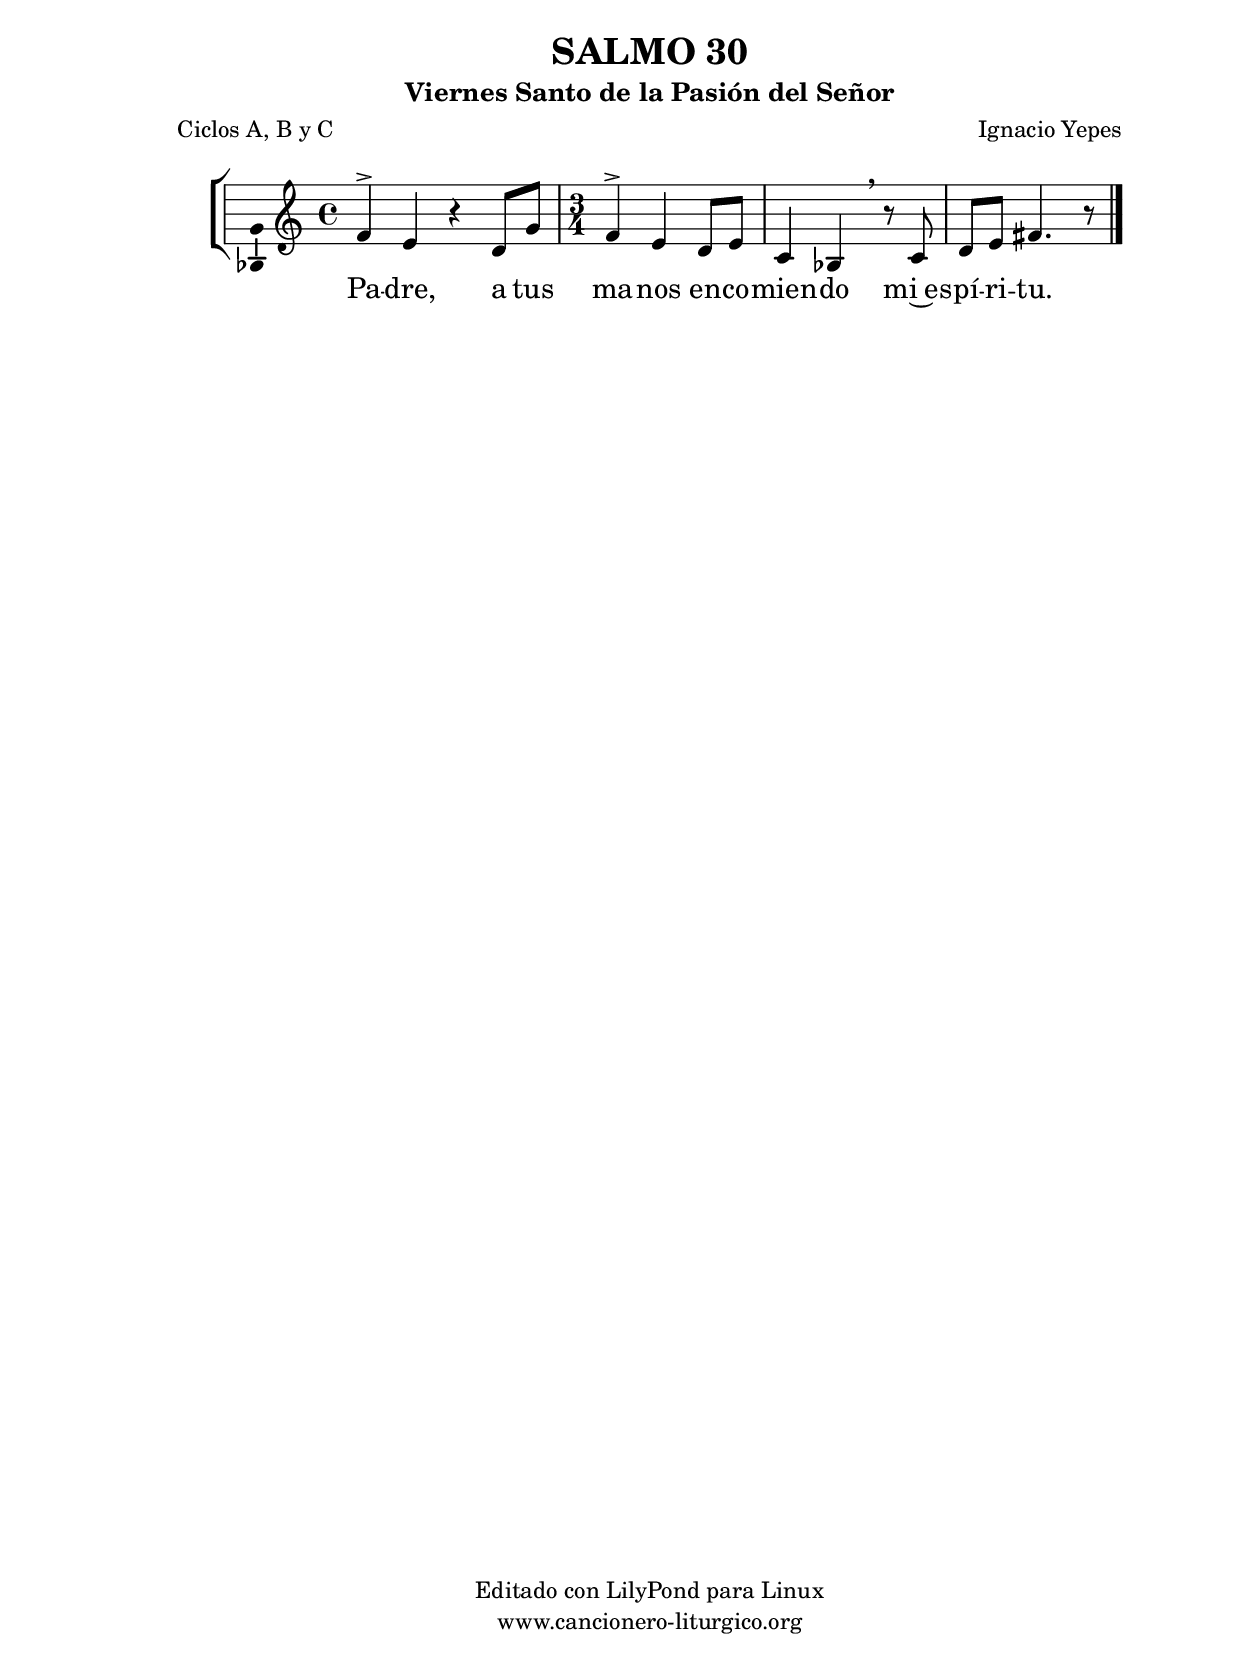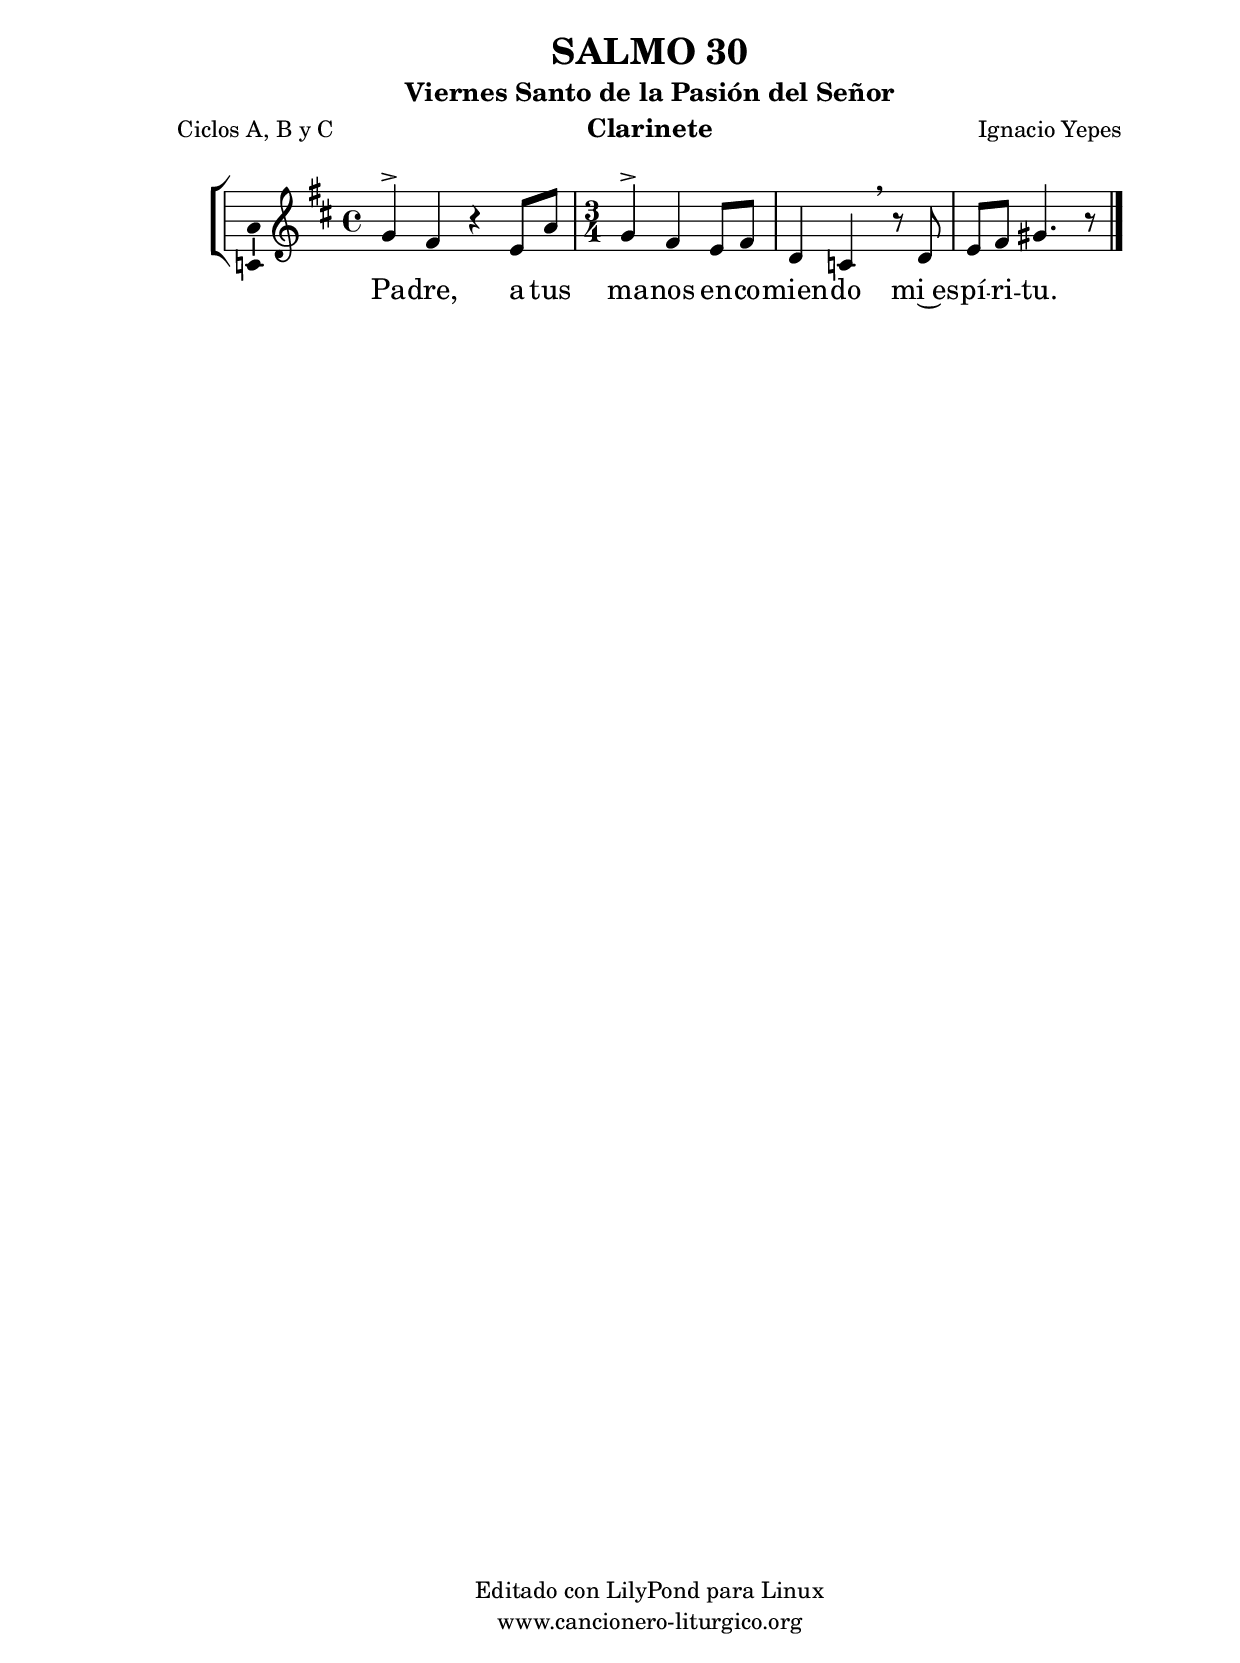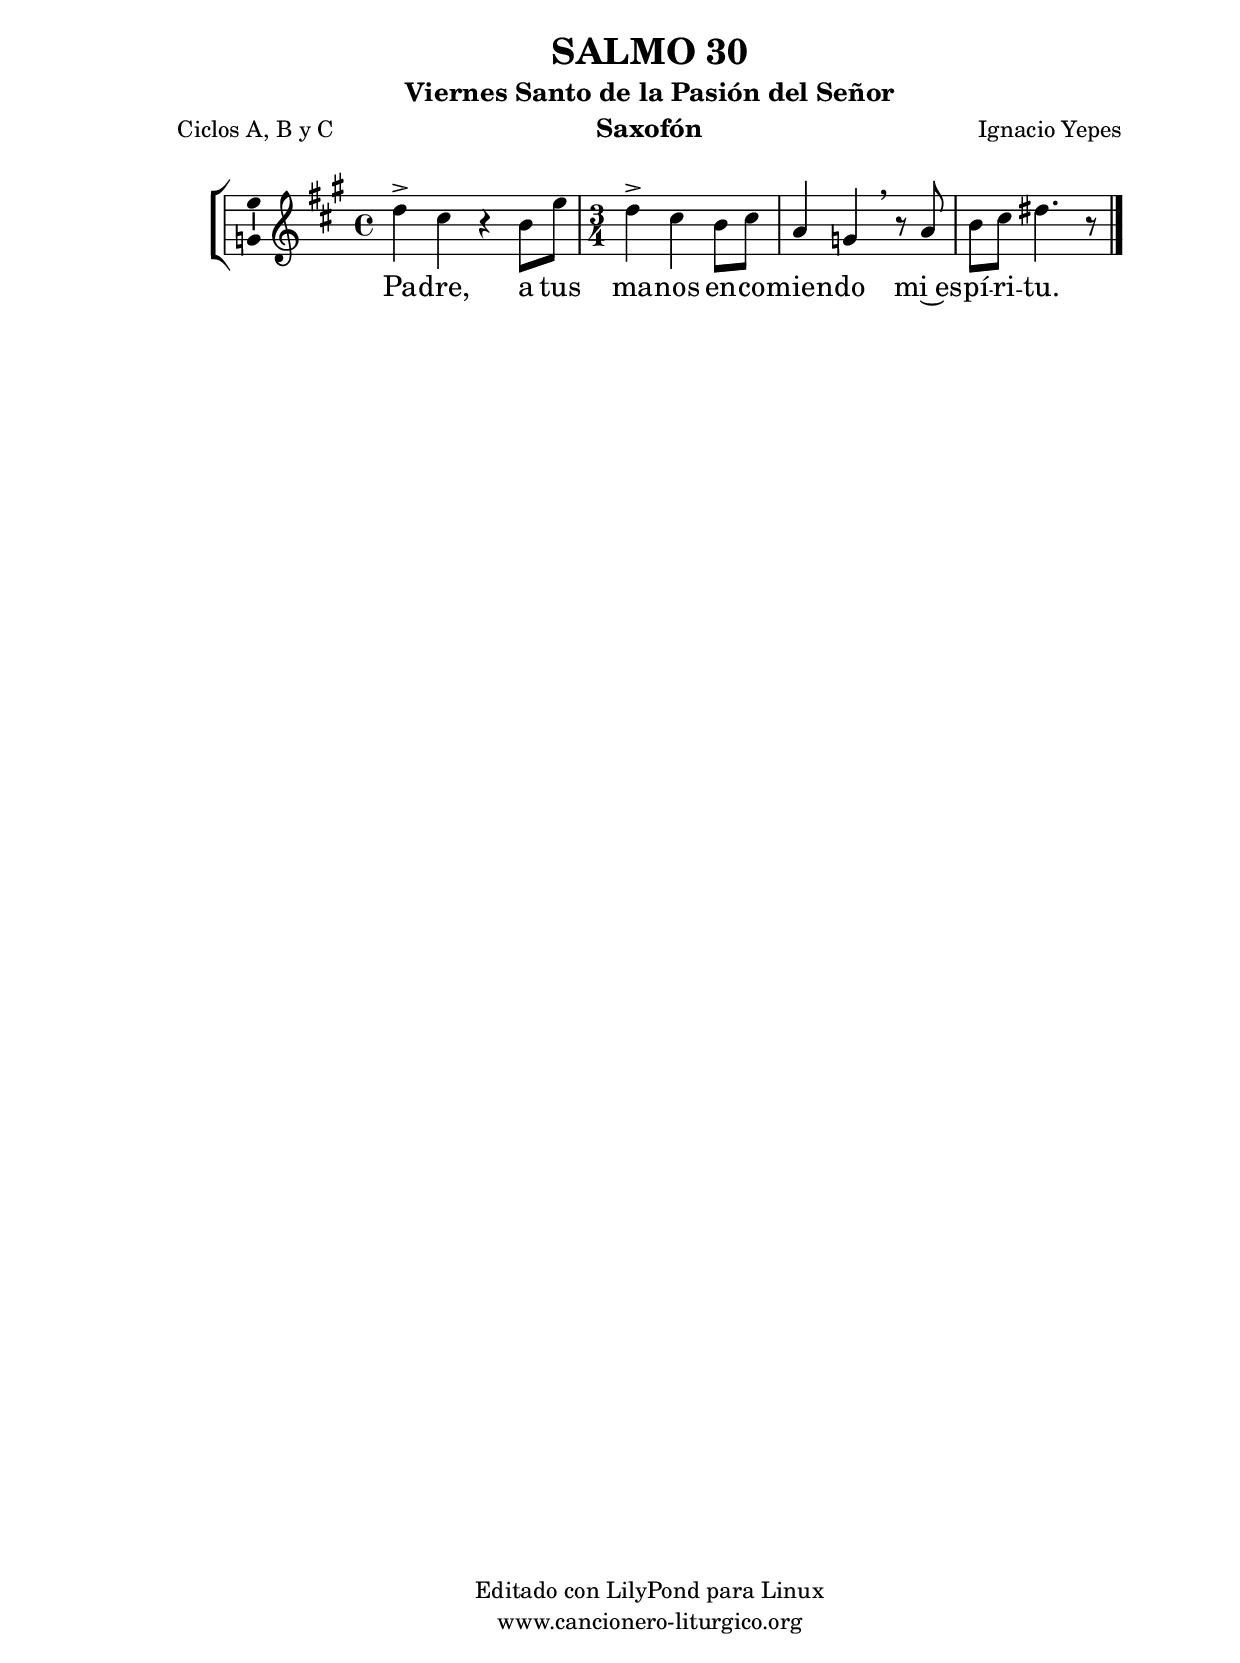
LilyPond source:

%
%para convertir .midi en .wav:
%timidity filename.midi -Ow -o finename.wav
%
%
%Para convertir de .wav a .mp3:
%lame -h -m j filename.wav
%
%
%para escuchar el midi:
%timidity nombrefichero.midi
%


%versión de lilypond para la que se ha escrito esta partitura:
\version "2.16.0"

	%Tamaño papel
	#(set-default-paper-size "a4")
	%Tamaño partitura
	#(set-global-staff-size 20)
	%No responde al pulsar sobre una nota
	#(ly:set-option 'point-and-click #f)

%parámetros del encabezamiento:
\header {
	title = "SALMO 30"
	subtitle = "Viernes Santo de la Pasión del Señor"
	composer = "Ignacio Yepes"
	poet = "Ciclos A, B y C"
	meter = ""
%	arranger = "Tono original: Fa m"
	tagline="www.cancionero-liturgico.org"
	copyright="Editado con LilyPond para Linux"
	tiempo = "Semana Santa"
	usos = "Salmo"
	letra = "Padre, a tus manos encomiendo mi espíritu."
	}

%parámetros asociados al papel:
\paper  {
	oddHeaderMarkup = \markup {\fill-line { \on-the-fly #not-first-page \fromproperty #'header:title \on-the-fly #not-first-page \fromproperty #'header:composer }}
	evenHeaderMarkup = \markup {\fill-line { \fromproperty #'header:composer \fromproperty #'header:title }}
	#(set-paper-size "a4")
	print-page-number = ##f
	first-page-number = 1
	print-first-page-number = ##f
%	head-separation = 3.0 \cm
	top-margin = 2.0 \cm
	bottom-margin = 0.5\cm
%%%	bottom-margin = -1.0\cm
	left-margin = 3.0 \cm
	line-width = 16.0 \cm 
	indent = 8\mm
	interscoreline = 2.\mm
	between-system-space = 15\mm
%	para que las partituras no llenen la hoja:
	ragged-bottom = ##t
%	idem para la última hoja:
	ragged-last-bottom = ##f
%	para que las partituras llenen el ancho del papel:
	ragged-last = ##f
	after-title-space = 2.5 \cm
%page-count=1
%system-count=8

	%Flexible Vertical Spacing
%	markup-markup-spacing =
%	#'((basic-distance . 15) (minimum-distance . 15) (padding . 3))
	markup-system-spacing =
	#'((basic-distance . 15) (minimum-distance . 15) (padding . 3))
	system-system-spacing =
	#'((basic-distance . 15) (minimum-distance . 15) (padding . 3))
	score-system-spacing =
	#'((basic-distance . 15) (minimum-distance . 15) (padding . 5))
%	top-system-spacing = % header
%	#'((basic-distance . 8) (minimum-distance . 0) (padding . 3))
%	top-markup-spacing =
%	#'((basic-distance . 20) (minimum-distance . 20) (padding . 3))
	last-bottom-spacing = % footer
	#'((basic-distance . 5) (minimum-distance . 5) (padding . 3))
%	score-markup-spacing =
%	#'((basic-distance . 16) (minimum-distance . 13) (padding . 3))

	}


%parámetros que afectan a toda la partitura:
global =  {
	%clave de sol (G):
	\clef G
	%armadura:
%	\transpose e d
	\key c \major
	\tempo 4=80
	\set Score.tempoHideNote = ##t
	}


acordes = {
	\italianChords
	\chordmode {
%	\transpose e d
{

%

	}
	}
}

melodia = 
%	\transpose e d
{
	\relative c'{

\time 4/4
f4^> e r4 d8 g
\time 3/4
f4^> e d8 e
c4 bes \breathe r8 c8
d8 e fis4. r8
	\bar "|."
	}
	}


texto = \lyricmode {
Pa -- dre, a tus ma -- nos en -- co -- mien -- do mi~es -- pí -- ri -- tu.
	}


acordesStaff = \context ChordNames = acordesStaff <<
	\set chordChanges = ##t
	\acordes
	>>


vozStaff = \context Voice = vozStaff
\with {\consists "Ambitus_engraver"}
<<
%	\set Staff.instrumentName = ""
%	\set Staff.shortInstrumentName = ""
%	\set Staff.midiInstrument = #"clarinet"
%	\set Staff.midiInstrument = #"cello"
%	\set Staff.midiInstrument = #"flute"
	\set Staff.midiInstrument = #"electric guitar (jazz)"
%	\set Staff.midiInstrument = #"english horn"
%	\set Staff.midiInstrument = #"violin"
%	\set Staff.midiInstrument = #"glockenspiel"
	\set Staff.midiMinimumVolume = #0.7
	\set Staff.midiMaximumVolume = #0.9
	\global
	\melodia
	>>


textoStaff = \context Lyrics = textoStaff <<
	\lyricsto vozStaff \texto
	>>

\book {
	\score {
		\context ChoirStaff {
			\override StaffGroup.SystemStartBracket #'collapse-height = #1
			\override Score.SystemStartBar #'collapse-height = #1
			<<
			\acordesStaff
			\vozStaff
			\textoStaff
			>>
			}
		\layout {
	    		\context {
				\Lyrics
				\override LyricText #'font-size = #2
				}
	   		 \context {
				\Score
				%fontSize = #3
				\override StaffSymbol #'staff-space = #(magstep +3)
				%\override Beam #'thickness = #0.55
				%\override SpacingSpanner #'spacing-increment = #1.0
				%\override Slur #'height-limit = #1.5
				}
			}
		}
	\score {
		\unfoldRepeats
		\context ChoirStaff {
			<<
			\acordesStaff
			\vozStaff
			>>
			}
		\midi {
	  		\context {
	  			\Score
				tempoWholesPerMinute = #(ly:make-moment 70 4)
				}
			}
		}
	}

%Partitura para clarinete
#(define output-suffix "C")
\book {
	\header{
		instrument = "Clarinete"
		}
	\score {
		\context ChoirStaff {
			\override StaffGroup.SystemStartBracket #'collapse-height = #1
			\override Score.SystemStartBar #'collapse-height = #1
\transpose c d
			<<
			\acordesStaff
			\vozStaff
			\textoStaff
			>>
			}
		\layout {
	    		\context {
				\Lyrics
				\override LyricText #'font-size = #2
				}
	   		 \context {
				\Score
				%fontSize = #3
				\override StaffSymbol #'staff-space = #(magstep +3)
				%\override Beam #'thickness = #0.55
				%\override SpacingSpanner #'spacing-increment = #1.0
				%\override Slur #'height-limit = #1.5
				}
			}
		}
	}

%Partitura para saxofón
#(define output-suffix "S")
\book {
	\header{
		instrument = "Saxofón"
		}
	\score {
		\context ChoirStaff {
			\override StaffGroup.SystemStartBracket #'collapse-height = #1
			\override Score.SystemStartBar #'collapse-height = #1
\transpose c a
			<<
			\acordesStaff
			\vozStaff
			\textoStaff
			>>
			}
		\layout {
	    		\context {
				\Lyrics
				\override LyricText #'font-size = #2
				}
	   		 \context {
				\Score
				%fontSize = #3
				\override StaffSymbol #'staff-space = #(magstep +3)
				%\override Beam #'thickness = #0.55
				%\override SpacingSpanner #'spacing-increment = #1.0
				%\override Slur #'height-limit = #1.5
				}
			}
		}
	}

